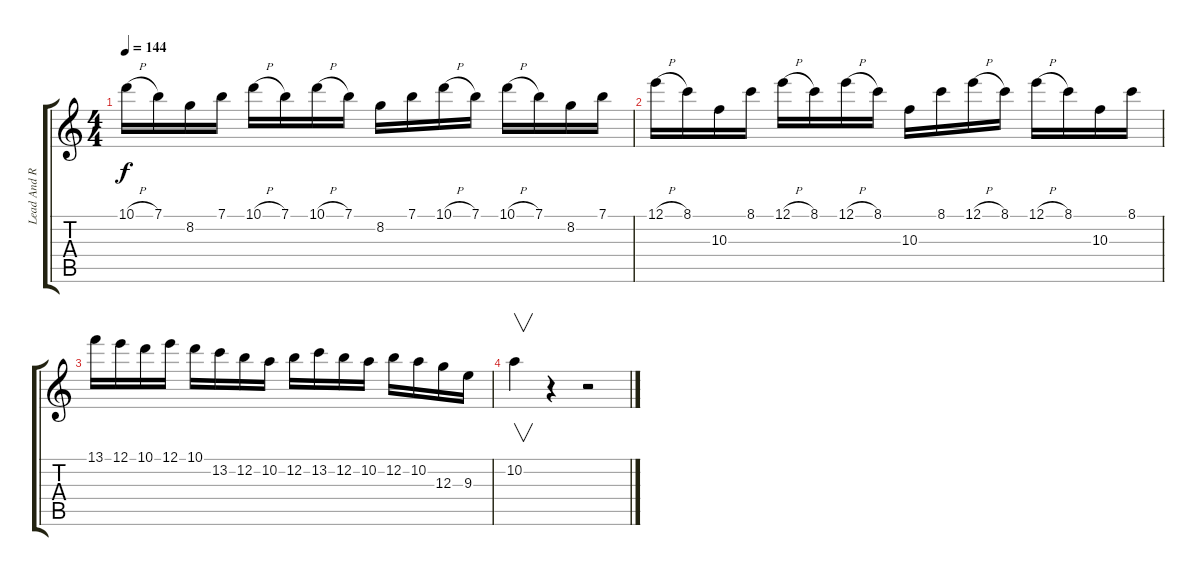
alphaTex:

\track ("Lead And Rhythm Guitar" "Lead And R") {instrument overdrivenguitar}
\staff {score tabs}
\tuning (E4 B3 G3 D3 A2 E2) {hide}
\ts (4 4)
\tempo 144
\clef g2
\ks c
10.1{h}.16{dy f} 7.1.16 8.2.16 7.1.16 10.1{h}.16 7.1.16 10.1{h}.16 7.1.16 8.2.16 7.1.16 10.1{h}.16 7.1.16 10.1{h}.16 7.1.16 8.2.16 7.1.16 |
12.1{h}.16 8.1.16 10.3.16 8.1.16 12.1{h}.16 8.1.16 12.1{h}.16 8.1.16 10.3.16 8.1.16 12.1{h}.16 8.1.16 12.1{h}.16 8.1.16 10.3.16 8.1.16 |
13.1.16 12.1.16 10.1.16 12.1.16 10.1.16 13.2.16 12.2.16 10.2.16 12.2.16 13.2.16 12.2.16 10.2.16 12.2.16 10.2.16 12.3.16 9.3.16 |
10.2.4{v} r.4 r.2
